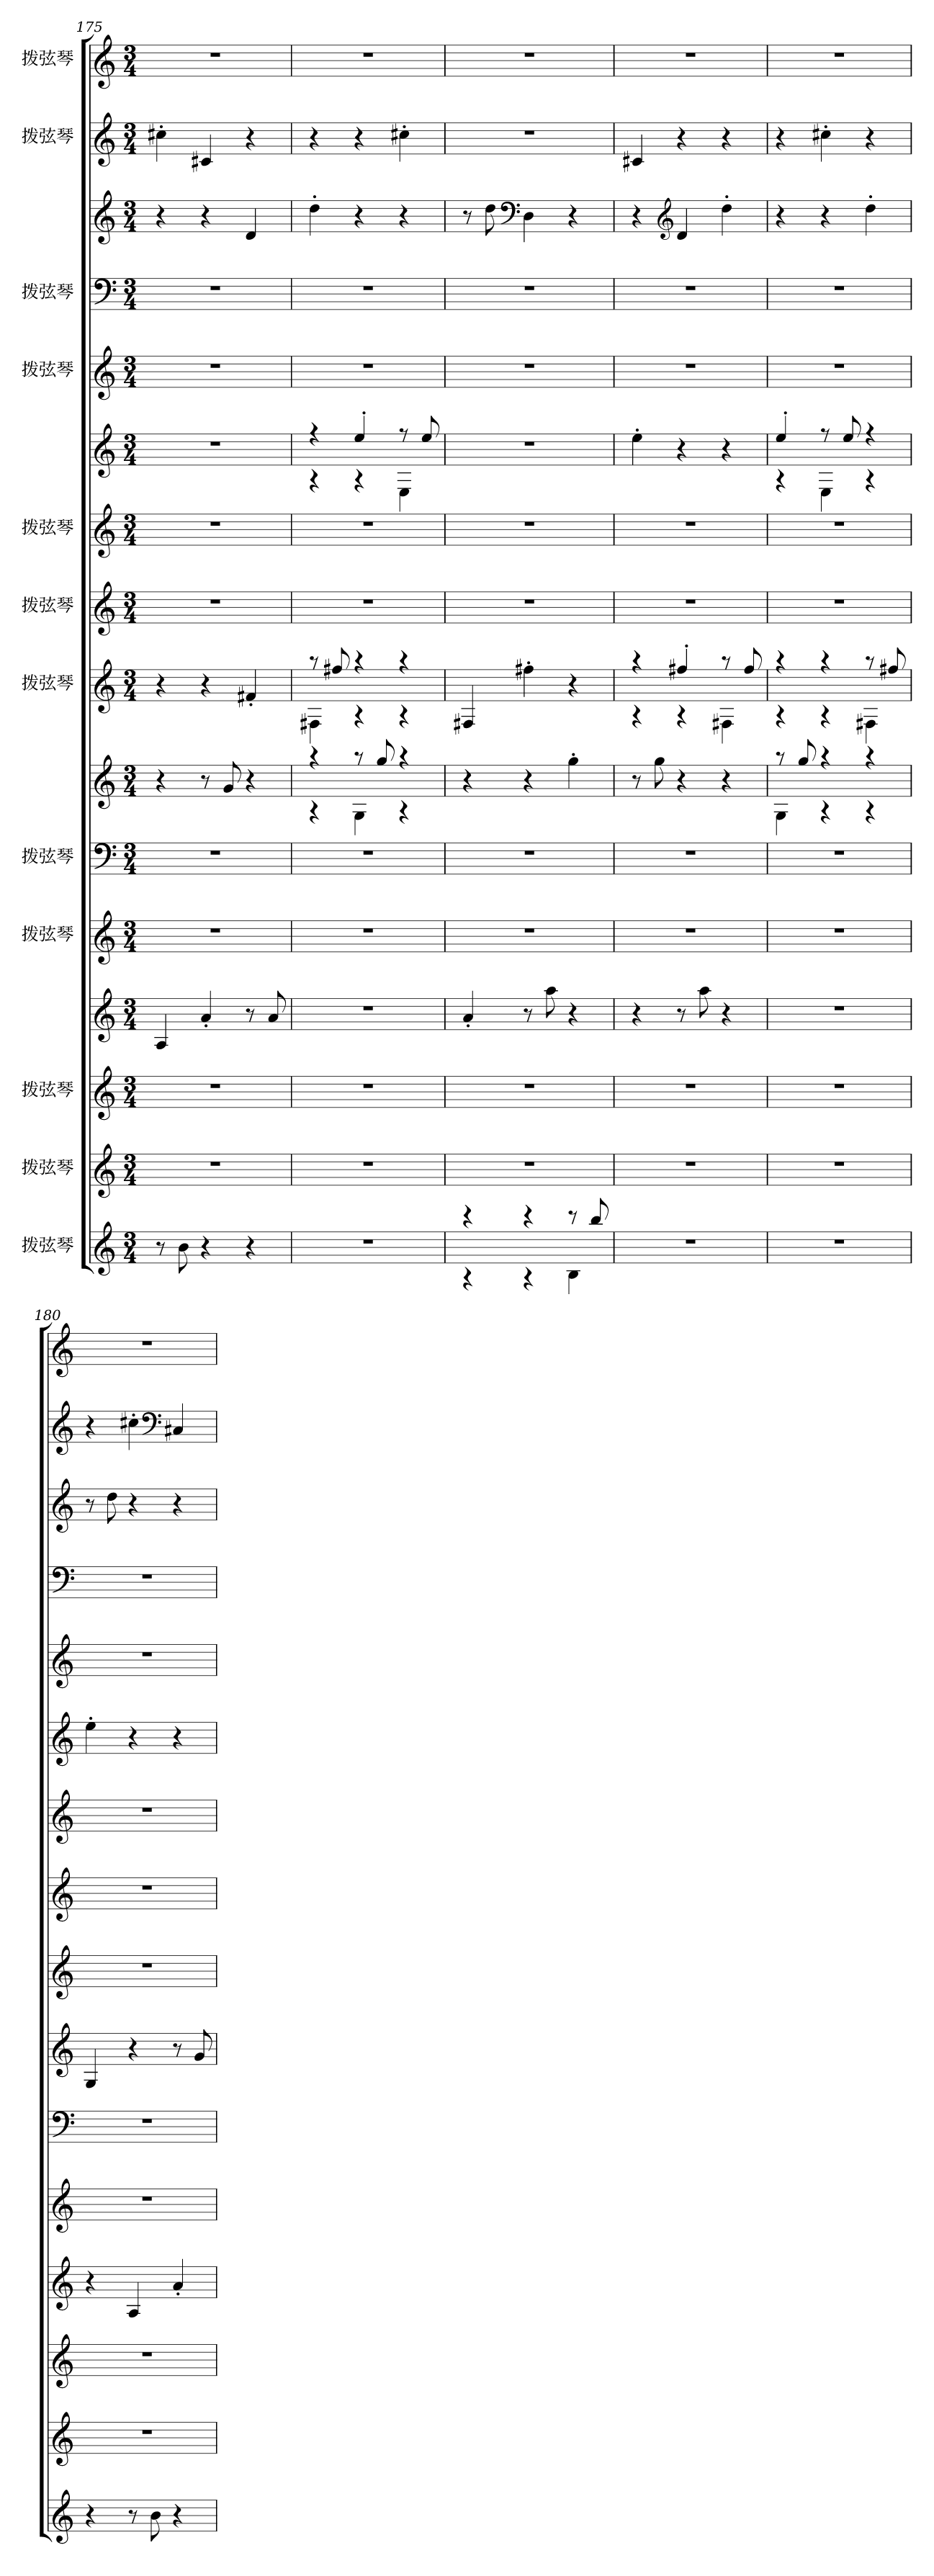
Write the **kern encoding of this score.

**kern	**kern	**kern	**kern	**kern	**kern	**kern	**kern	**kern	**kern	**kern	**kern	**kern	**kern	**kern	**kern
*part12	*part11	*part10	*part10	*part9	*part8	*part8	*part7	*part6	*part5	*part5	*part4	*part3	*part3	*part2	*part1
*staff16	*staff15	*staff14	*staff13	*staff12	*staff11	*staff10	*staff9	*staff8	*staff7	*staff6	*staff5	*staff4	*staff3	*staff2	*staff1
*I"拨弦琴	*I"拨弦琴	*I"拨弦琴	*	*I"拨弦琴	*I"拨弦琴	*	*I"拨弦琴	*I"拨弦琴	*I"拨弦琴	*	*I"拨弦琴	*I"拨弦琴	*	*I"拨弦琴	*I"拨弦琴
*clefG2	*clefG2	*clefG2	*clefG2	*clefG2	*clefF4	*clefG2	*clefG2	*clefG2	*clefG2	*clefG2	*clefG2	*clefF4	*clefG2	*clefG2	*clefG2
*k[]	*k[]	*k[]	*k[]	*k[]	*k[]	*k[]	*k[]	*k[]	*k[]	*k[]	*k[]	*k[]	*k[]	*k[]	*k[]
*M3/4	*M3/4	*M3/4	*M3/4	*M3/4	*M3/4	*M3/4	*M3/4	*M3/4	*M3/4	*M3/4	*M3/4	*M3/4	*M3/4	*M3/4	*M3/4
=175	=175	=175	=175	=175	=175	=175	=175	=175	=175	=175	=175	=175	=175	=175	=175
8r	2.r	2.r	4A/	2.r	2.r	4r	4r	2.r	2.r	2.r	2.r	2.r	4r	4cc#X'\	2.r
8b\	.	.	.	.	.	.	.	.	.	.	.	.	.	.	.
4r	.	.	4a'/	.	.	8r	4r	.	.	.	.	.	4r	4c#X/	.
.	.	.	.	.	.	8g/	.	.	.	.	.	.	.	.	.
4r	.	.	8r	.	.	4r	4f#X'/	.	.	.	.	.	4d/	4r	.
.	.	.	8a/	.	.	.	.	.	.	.	.	.	.	.	.
!!LO:PB:g=z
=176	=176	=176	=176	=176	=176	=176	=176	=176	=176	=176	=176	=176	=176	=176	=176
*	*	*	*	*	*	*^	*^	*	*	*^	*	*	*	*	*
2.r	2.r	2.r	2.r	2.r	2.r	4r	4r	8r	4F#X\	2.r	2.r	4r	4r	2.r	2.r	4dd'\	4r	2.r
.	.	.	.	.	.	.	.	8ff#X/	.	.	.	.	.	.	.	.	.	.
.	.	.	.	.	.	8r	4G\	4r	4r	.	.	4ee'/	4r	.	.	4r	4r	.
.	.	.	.	.	.	8gg/	.	.	.	.	.	.	.	.	.	.	.	.
.	.	.	.	.	.	4r	4r	4r	4r	.	.	8r	4E\	.	.	4r	4cc#X'\	.
.	.	.	.	.	.	.	.	.	.	.	.	8ee/	.	.	.	.	.	.
*	*	*	*	*	*	*v	*v	*	*	*	*	*v	*v	*	*	*	*	*
*	*	*	*	*	*	*	*v	*v	*	*	*	*	*	*	*	*
=177	=177	=177	=177	=177	=177	=177	=177	=177	=177	=177	=177	=177	=177	=177	=177
*^	*	*	*	*	*	*	*	*	*	*	*	*	*	*	*
4r	4r	2.r	2.r	4a'/	2.r	2.r	4r	4F#X/	2.r	2.r	2.r	2.r	2.r	8r	2.r	2.r
.	.	.	.	.	.	.	.	.	.	.	.	.	.	8dd\	.	.
*	*	*	*	*	*	*	*	*	*	*	*	*	*	*clefF4	*	*
4r	4r	.	.	8r	.	.	4r	4ff#X'\	.	.	.	.	.	4D\	.	.
.	.	.	.	8aa\	.	.	.	.	.	.	.	.	.	.	.	.
8r	4B\	.	.	4r	.	.	4gg'\	4r	.	.	.	.	.	4r	.	.
8bb/	.	.	.	.	.	.	.	.	.	.	.	.	.	.	.	.
*v	*v	*	*	*	*	*	*	*	*	*	*	*	*	*	*	*
=178	=178	=178	=178	=178	=178	=178	=178	=178	=178	=178	=178	=178	=178	=178	=178
*	*	*	*	*	*	*	*^	*	*	*	*	*	*	*	*
2.r	2.r	2.r	4r	2.r	2.r	8r	4r	4r	2.r	2.r	4ee'\	2.r	2.r	4r	4c#X/	2.r
.	.	.	.	.	.	8gg\	.	.	.	.	.	.	.	.	.	.
*	*	*	*	*	*	*	*	*	*	*	*	*	*	*clefG2	*	*
.	.	.	8r	.	.	4r	4ff#X'/	4r	.	.	4r	.	.	4d/	4r	.
.	.	.	8aa\	.	.	.	.	.	.	.	.	.	.	.	.	.
.	.	.	4r	.	.	4r	8r	4F#X\	.	.	4r	.	.	4dd'\	4r	.
.	.	.	.	.	.	.	8ff#/	.	.	.	.	.	.	.	.	.
=179	=179	=179	=179	=179	=179	=179	=179	=179	=179	=179	=179	=179	=179	=179	=179	=179
*	*	*	*	*	*	*^	*	*	*	*	*^	*	*	*	*	*
2.r	2.r	2.r	2.r	2.r	2.r	8r	4G\	4r	4r	2.r	2.r	4ee'/	4r	2.r	2.r	4r	4r	2.r
.	.	.	.	.	.	8gg/	.	.	.	.	.	.	.	.	.	.	.	.
.	.	.	.	.	.	4r	4r	4r	4r	.	.	8r	4E\	.	.	4r	4cc#X'\	.
.	.	.	.	.	.	.	.	.	.	.	.	8ee/	.	.	.	.	.	.
.	.	.	.	.	.	4r	4r	8r	4F#X\	.	.	4r	4r	.	.	4dd'\	4r	.
.	.	.	.	.	.	.	.	8ff#X/	.	.	.	.	.	.	.	.	.	.
*	*	*	*	*	*	*v	*v	*	*	*	*	*v	*v	*	*	*	*	*
*	*	*	*	*	*	*	*v	*v	*	*	*	*	*	*	*	*
!!LO:PB:g=z
=180	=180	=180	=180	=180	=180	=180	=180	=180	=180	=180	=180	=180	=180	=180	=180
4r	2.r	2.r	4r	2.r	2.r	4G/	2.r	2.r	2.r	4ee'\	2.r	2.r	8r	4r	2.r
.	.	.	.	.	.	.	.	.	.	.	.	.	8dd\	.	.
8r	.	.	4A/	.	.	4r	.	.	.	4r	.	.	4r	4cc#X'\	.
8b\	.	.	.	.	.	.	.	.	.	.	.	.	.	.	.
*	*	*	*	*	*	*	*	*	*	*	*	*	*	*clefF4	*
4r	.	.	4a'/	.	.	8r	.	.	.	4r	.	.	4r	4C#X/	.
.	.	.	.	.	.	8g/	.	.	.	.	.	.	.	.	.
=	=	=	=	=	=	=	=	=	=	=	=	=	=	=	=
*-	*-	*-	*-	*-	*-	*-	*-	*-	*-	*-	*-	*-	*-	*-	*-
